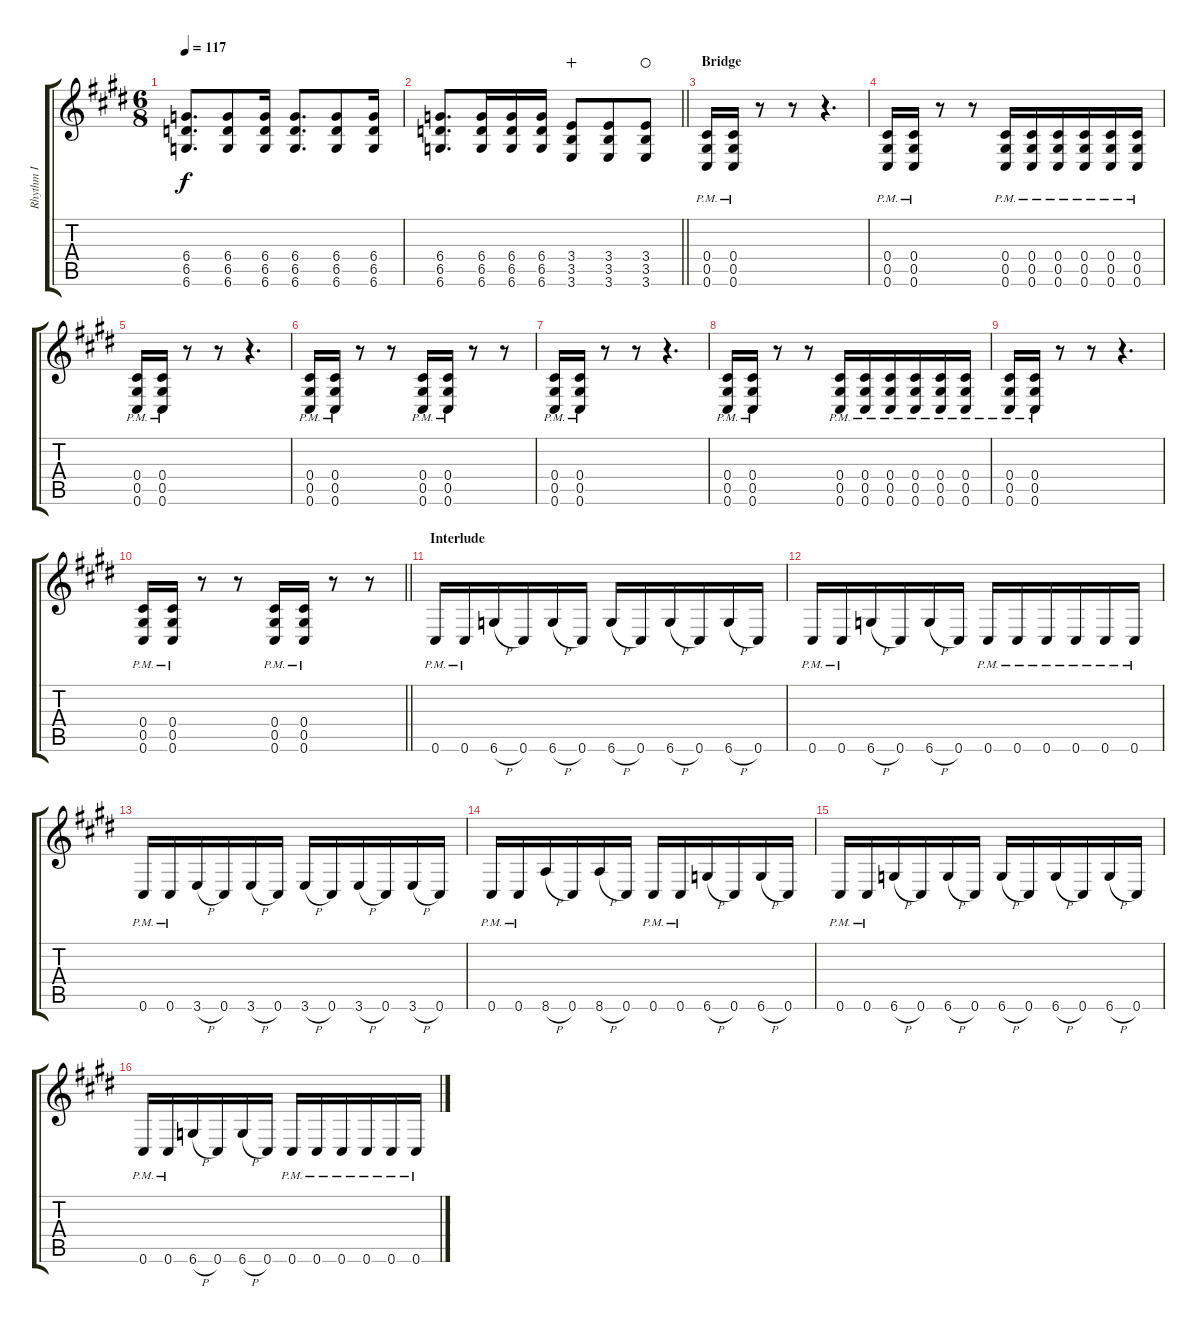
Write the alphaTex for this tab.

\track ("Rhythm I" "Rhythm I") {instrument distortionguitar}
\staff {score tabs}
\tuning (Eb4 Bb3 Gb3 Db3 Ab2 Db2) {hide}
\ts (6 8)
\tempo 117
\clef g2
\ks c#minor
(6.4 6.5 6.6).8{d dy f} (6.4 6.5 6.6).8 (6.4 6.5 6.6).16 (6.4 6.5 6.6).8{d} (6.4 6.5 6.6).8 (6.4 6.5 6.6).16 |
\barLineRight lightlight
(6.4 6.5 6.6).8{d} (6.4 6.5 6.6).16 (6.4 6.5 6.6).16 (6.4 6.5 6.6).16 (3.4 3.5 3.6).8{wahc} (3.4 3.5 3.6).8 (3.4 3.5 3.6).8{waho} |
\section ("" "Bridge")
(0.4{pm} 0.5{pm} 0.6{pm}).16 (0.4{pm} 0.5{pm} 0.6{pm}).16 r.8 r.8 r.4{d} |
(0.4{pm} 0.5{pm} 0.6{pm}).16 (0.4{pm} 0.5{pm} 0.6{pm}).16 r.8 r.8 (0.4{pm} 0.5{pm} 0.6{pm}).16 (0.4{pm} 0.5{pm} 0.6{pm}).16 (0.4{pm} 0.5{pm} 0.6{pm}).16 (0.4{pm} 0.5{pm} 0.6{pm}).16 (0.4{pm} 0.5{pm} 0.6{pm}).16 (0.4{pm} 0.5{pm} 0.6{pm}).16 |
(0.4{pm} 0.5{pm} 0.6{pm}).16 (0.4{pm} 0.5{pm} 0.6{pm}).16 r.8 r.8 r.4{d} |
(0.4{pm} 0.5{pm} 0.6{pm}).16 (0.4{pm} 0.5{pm} 0.6{pm}).16 r.8 r.8 (0.4{pm} 0.5{pm} 0.6{pm}).16 (0.4{pm} 0.5{pm} 0.6{pm}).16 r.8 r.8 |
(0.4{pm} 0.5{pm} 0.6{pm}).16 (0.4{pm} 0.5{pm} 0.6{pm}).16 r.8 r.8 r.4{d} |
(0.4{pm} 0.5{pm} 0.6{pm}).16 (0.4{pm} 0.5{pm} 0.6{pm}).16 r.8 r.8 (0.4{pm} 0.5{pm} 0.6{pm}).16 (0.4{pm} 0.5{pm} 0.6{pm}).16 (0.4{pm} 0.5{pm} 0.6{pm}).16 (0.4{pm} 0.5{pm} 0.6{pm}).16 (0.4{pm} 0.5{pm} 0.6{pm}).16 (0.4{pm} 0.5{pm} 0.6{pm}).16 |
(0.4{pm} 0.5{pm} 0.6{pm}).16 (0.4{pm} 0.5{pm} 0.6{pm}).16 r.8 r.8 r.4{d} |
\barLineRight lightlight
(0.4{pm} 0.5{pm} 0.6{pm}).16 (0.4{pm} 0.5{pm} 0.6{pm}).16 r.8 r.8 (0.4{pm} 0.5{pm} 0.6{pm}).16 (0.4{pm} 0.5{pm} 0.6{pm}).16 r.8 r.8 |
\section ("" "Interlude")
0.6{pm}.16 0.6{pm}.16 6.6{h}.16 0.6.16 6.6{h}.16 0.6.16 6.6{h}.16 0.6.16 6.6{h}.16 0.6.16 6.6{h}.16 0.6.16 |
0.6{pm}.16 0.6{pm}.16 6.6{h}.16 0.6.16 6.6{h}.16 0.6.16 0.6{pm}.16 0.6{pm}.16 0.6{pm}.16 0.6{pm}.16 0.6{pm}.16 0.6{pm}.16 |
0.6{pm}.16 0.6{pm}.16 3.6{h}.16 0.6.16 3.6{h}.16 0.6.16 3.6{h}.16 0.6.16 3.6{h}.16 0.6.16 3.6{h}.16 0.6.16 |
0.6{pm}.16 0.6{pm}.16 8.6{h}.16 0.6.16 8.6{h}.16 0.6.16 0.6{pm}.16 0.6{pm}.16 6.6{h}.16 0.6.16 6.6{h}.16 0.6.16 |
0.6{pm}.16 0.6{pm}.16 6.6{h}.16 0.6.16 6.6{h}.16 0.6.16 6.6{h}.16 0.6.16 6.6{h}.16 0.6.16 6.6{h}.16 0.6.16 |
0.6{pm}.16 0.6{pm}.16 6.6{h}.16 0.6.16 6.6{h}.16 0.6.16 0.6{pm}.16 0.6{pm}.16 0.6{pm}.16 0.6{pm}.16 0.6{pm}.16 0.6{pm}.16
